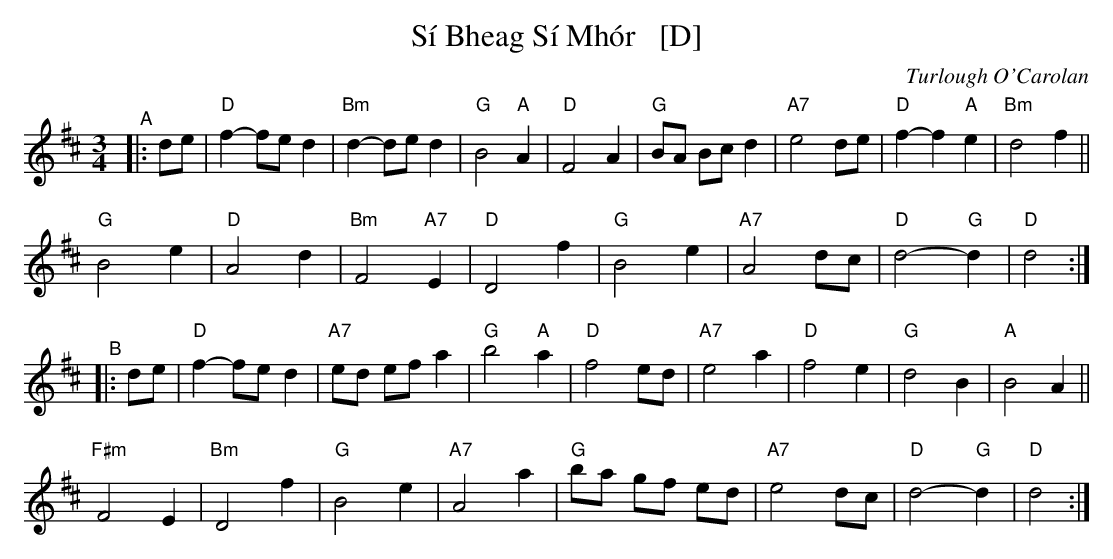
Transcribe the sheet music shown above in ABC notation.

X:1
T: S\'i Bheag S\'i Mh\'or   [D]
C: Turlough O'Carolan
M: 3/4
L: 1/8
K: D
"^A"|: de |\
 "D"f2-fe d2 | "Bm"d2-de d2 | "G"B4 "A"A2 | "D"F4 A2 |\
"G"BA Bc d2 | "A7"e4 de | "D"f2-f2 "A"e2 | "Bm"d4 f2 ||
"G"B4 e2 | "D"A4 d2 | "Bm"F4 "A7"E2 | "D"D4 f2 |\
"G"B4 e2 | "A7"A4 dc | "D"d4- "G"d2 | "D"d4 :|
"^B"|: de |\
"D"f2-fe d2 | "A7"ed ef a2 | "G"b4 "A"a2 | "D"f4 ed |\
"A7"e4 a2 | "D"f4 e2 | "G"d4 B2 | "A"B4 A2 ||
"F#m"F4 E2 | "Bm"D4 f2 | "G"B4 e2 | "A7"A4 a2 |\
"G"ba gf ed | "A7"e4 dc | "D"d4- "G"d2 | "D"d4 :|
